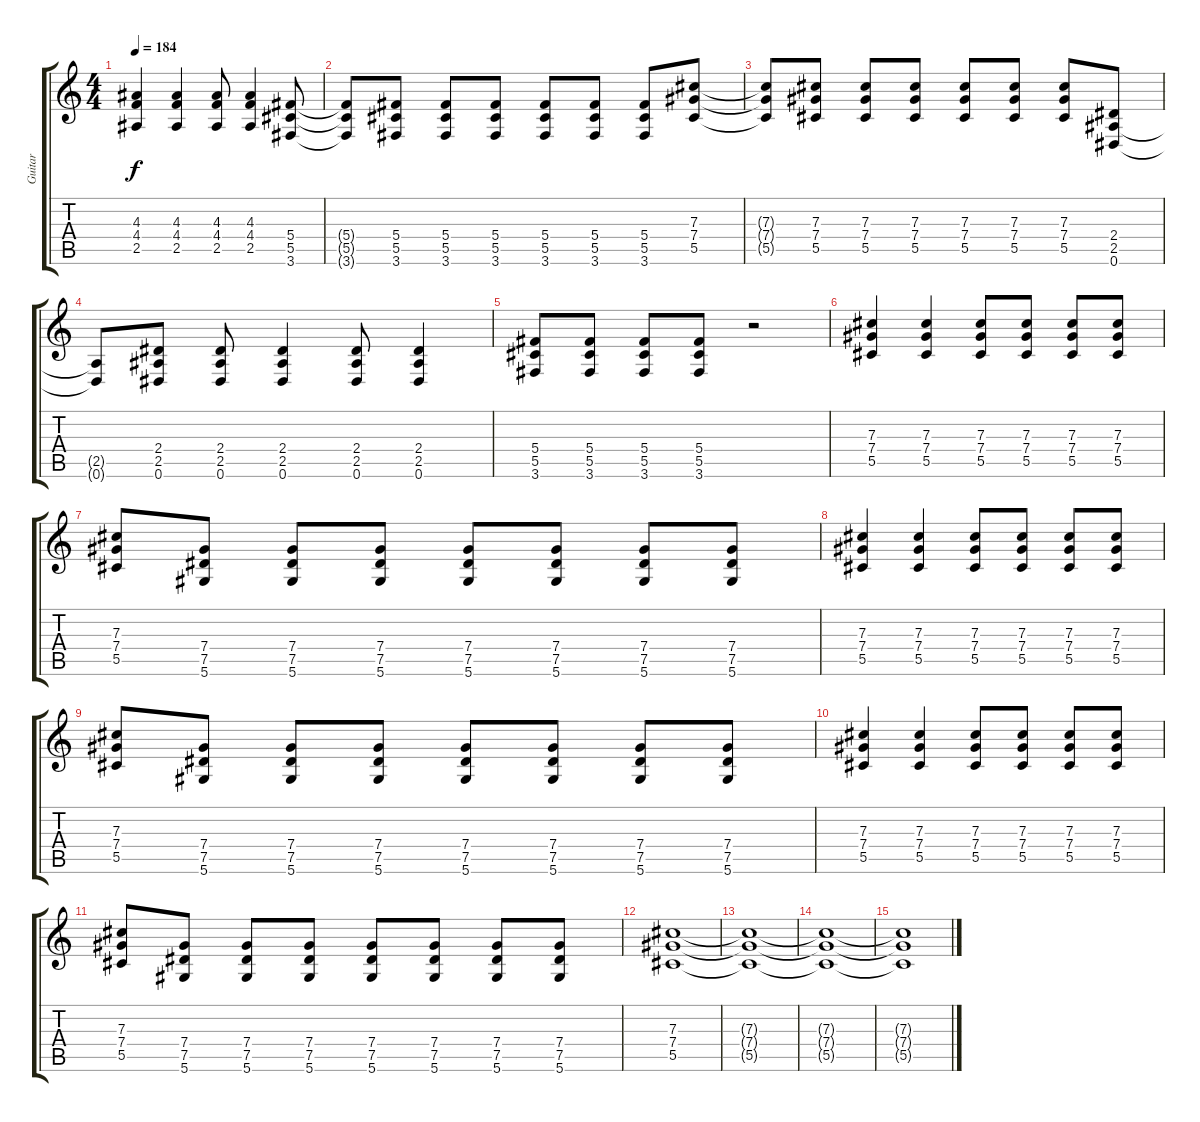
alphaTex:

\track ("Guitar" "Guitar") {instrument distortionguitar}
\staff {score tabs}
\tuning (Eb4 Bb3 Gb3 Db3 Ab2 Eb2) {hide}
\ts (4 4)
\tempo 184
\clef g2
\ks c
(4.3 4.4 2.5).4{dy f} (4.3 4.4 2.5).4 (4.3 4.4 2.5).8 (4.3 4.4 2.5).4 (5.4 5.5 3.6).8 |
(5.4{t} 5.5{t} 3.6{t}).8 (5.4 5.5 3.6).8 (5.4 5.5 3.6).8 (5.4 5.5 3.6).8 (5.4 5.5 3.6).8 (5.4 5.5 3.6).8 (5.4 5.5 3.6).8 (7.3 7.4 5.5).8 |
(7.3{t} 7.4{t} 5.5{t}).8 (7.3 7.4 5.5).8 (7.3 7.4 5.5).8 (7.3 7.4 5.5).8 (7.3 7.4 5.5).8 (7.3 7.4 5.5).8 (7.3 7.4 5.5).8 (2.4 2.5 0.6).8 |
(2.5{t} 0.6{t}).8 (2.4 2.5 0.6).8 (2.4 2.5 0.6).8 (2.4 2.5 0.6).4 (2.4 2.5 0.6).8 (2.4 2.5 0.6).4 |
(5.4 5.5 3.6).8 (5.4 5.5 3.6).8 (5.4 5.5 3.6).8 (5.4 5.5 3.6).8 r.2 |
(7.3 7.4 5.5).4 (7.3 7.4 5.5).4 (7.3 7.4 5.5).8 (7.3 7.4 5.5).8 (7.3 7.4 5.5).8 (7.3 7.4 5.5).8 |
(7.3 7.4 5.5).8 (7.4 7.5 5.6).8 (7.4 7.5 5.6).8 (7.4 7.5 5.6).8 (7.4 7.5 5.6).8 (7.4 7.5 5.6).8 (7.4 7.5 5.6).8 (7.4 7.5 5.6).8 |
(7.3 7.4 5.5).4 (7.3 7.4 5.5).4 (7.3 7.4 5.5).8 (7.3 7.4 5.5).8 (7.3 7.4 5.5).8 (7.3 7.4 5.5).8 |
(7.3 7.4 5.5).8 (7.4 7.5 5.6).8 (7.4 7.5 5.6).8 (7.4 7.5 5.6).8 (7.4 7.5 5.6).8 (7.4 7.5 5.6).8 (7.4 7.5 5.6).8 (7.4 7.5 5.6).8 |
(7.3 7.4 5.5).4 (7.3 7.4 5.5).4 (7.3 7.4 5.5).8 (7.3 7.4 5.5).8 (7.3 7.4 5.5).8 (7.3 7.4 5.5).8 |
(7.3 7.4 5.5).8 (7.4 7.5 5.6).8 (7.4 7.5 5.6).8 (7.4 7.5 5.6).8 (7.4 7.5 5.6).8 (7.4 7.5 5.6).8 (7.4 7.5 5.6).8 (7.4 7.5 5.6).8 |
(7.3 7.4 5.5).1 |
(7.3{t} 7.4{t} 5.5{t}).1 |
(7.3{t} 7.4{t} 5.5{t}).1 |
(7.3{t} 7.4{t} 5.5{t}).1
